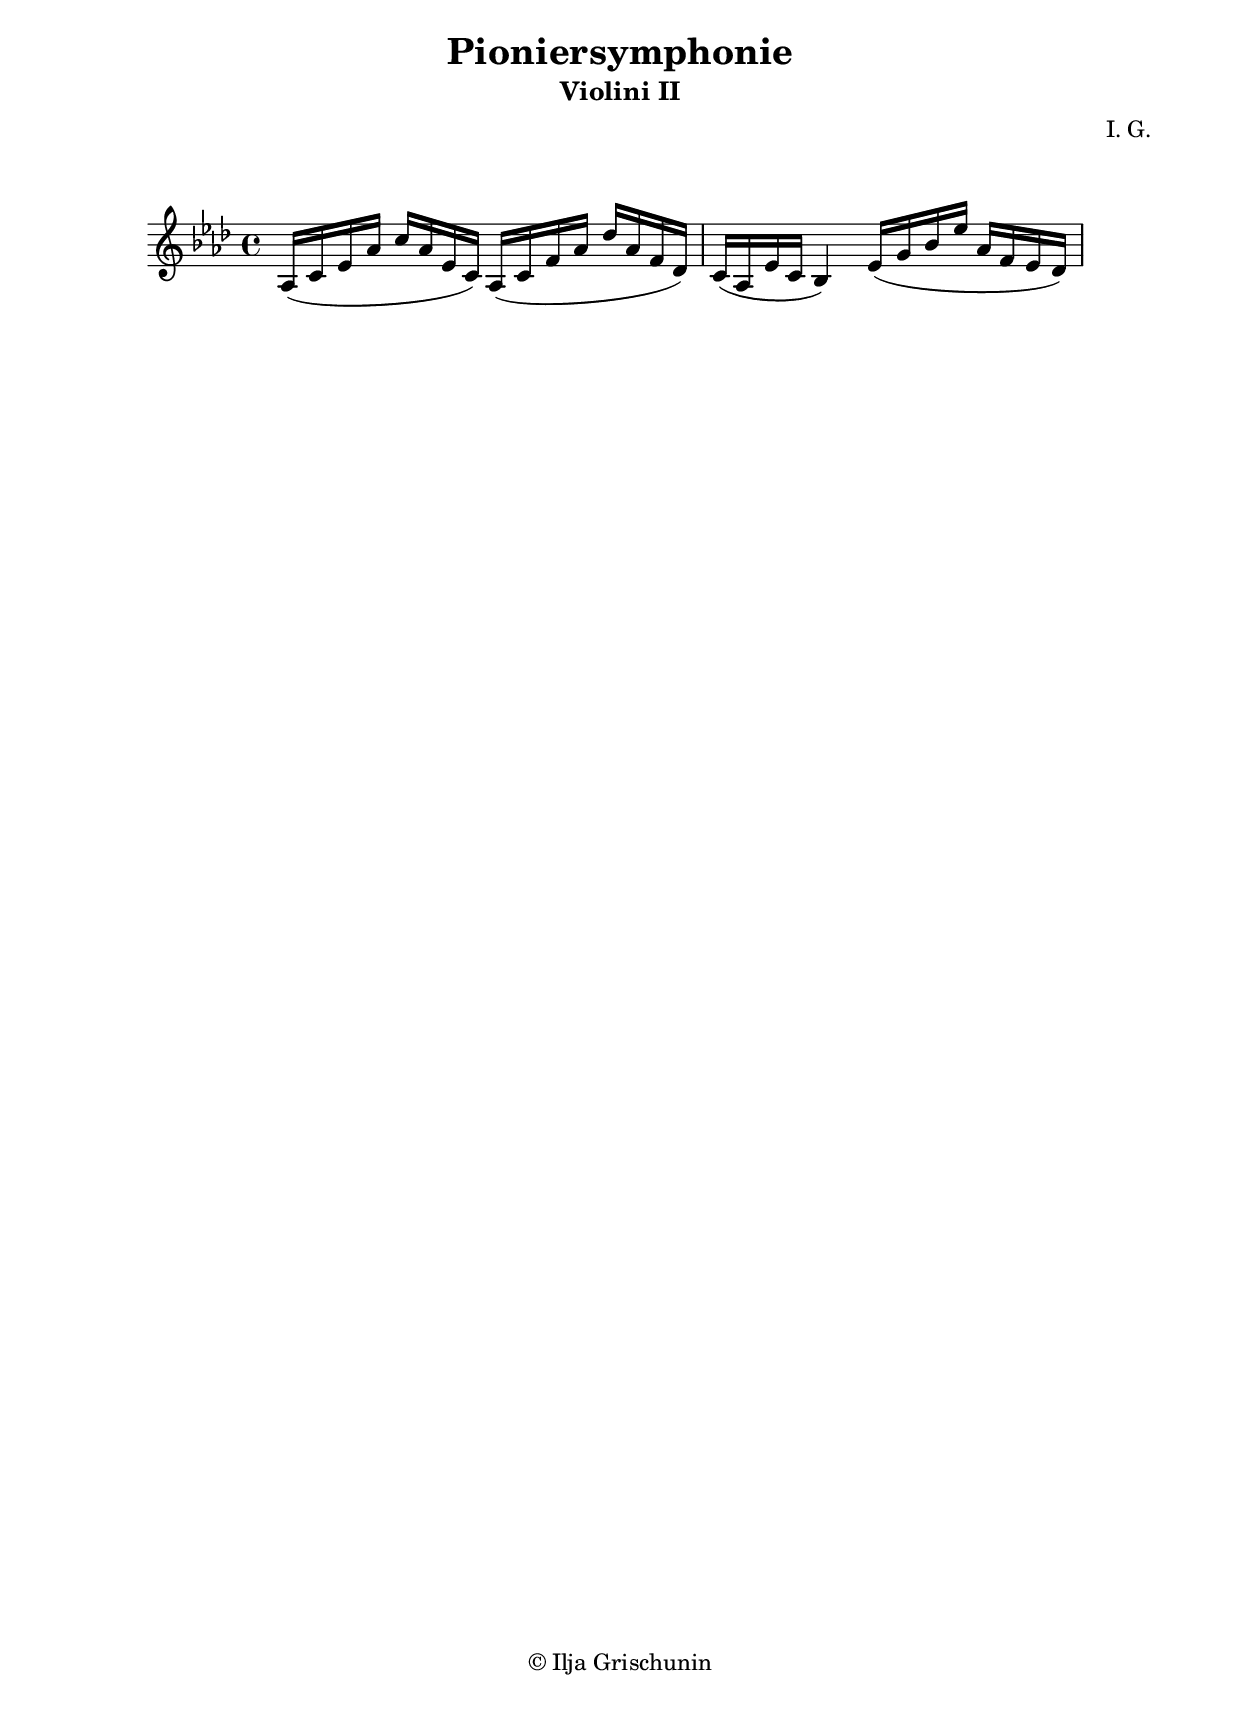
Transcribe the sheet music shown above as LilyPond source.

\version "2.19.15"

\language "deutsch"

\header {
  title = "Pioniersymphonie"
  subtitle = "Violini II"
  %meter = "Grave"
  composer = "I. G."
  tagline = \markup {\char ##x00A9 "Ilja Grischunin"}
}

#(ly:set-option 'relative-includes #t)
\paper {
  %#(set-paper-size "a4")
  top-system-spacing.basic-distance = #20
  top-markup-spacing.basic-distance = #5
  markup-system-spacing.basic-distance = #20
  system-system-spacing.basic-distance = #18
  last-bottom-spacing.basic-distance = #15
  left-margin = 15
  right-margin = 15
  %two-sided = ##t
  %inner-margin = 25
  %outer-margin = 15
}

\layout {
  indent = 10
  \context {
    \Score
    %\override BarNumber.break-visibility = ##(#f #t #t)
    %\remove "Bar_number_engraver"
  }
}

\version "2.19.15"

\language "deutsch"

vniTwoMusic = \relative {
  \key as \major
  \time 4/4
  \clef treble
  as16(c es as c as es c) as( c f as des as f des)
  c( as es' c b4) es16( g b es as, f es des)
}


\score {
  \new Staff \vniTwoMusic
}